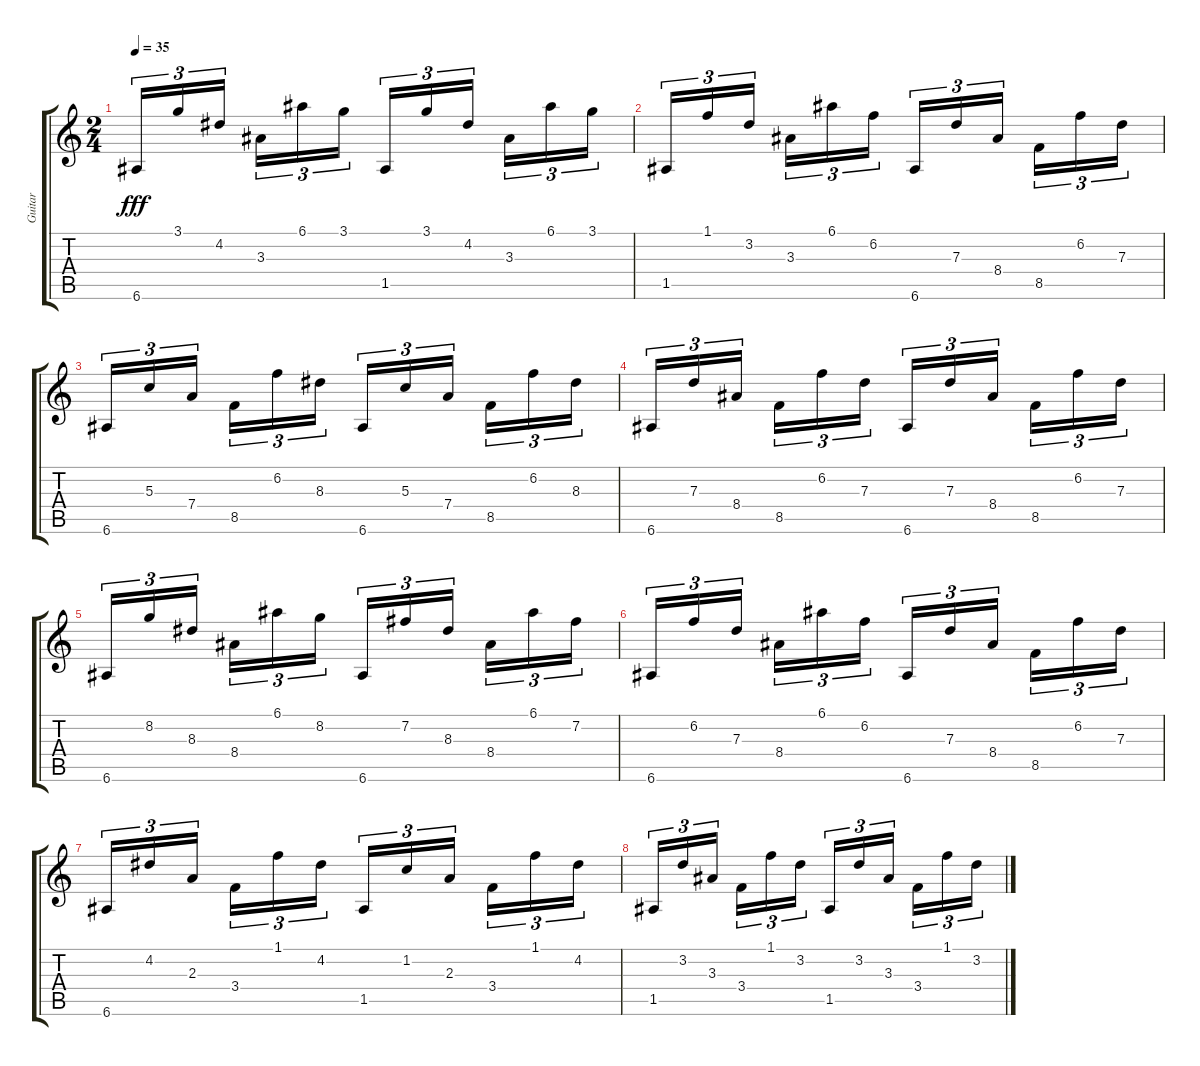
\track ("Guitar" "Guitar") {instrument acousticguitarnylon}
\staff {score tabs}
\tuning (E4 B3 G3 D3 A2 E2) {hide}
\ts (2 4)
\tempo 35
\clef g2
\ks c
6.6.16{tu (3 2) dy fff} 3.1.16{tu (3 2)} 4.2.16{tu (3 2) beam splitsecondary} 3.3.16{tu (3 2)} 6.1.16{tu (3 2)} 3.1.16{tu (3 2)} 1.5.16{tu (3 2)} 3.1.16{tu (3 2)} 4.2.16{tu (3 2) beam splitsecondary} 3.3.16{tu (3 2)} 6.1.16{tu (3 2)} 3.1.16{tu (3 2)} |
1.5.16{tu (3 2)} 1.1.16{tu (3 2)} 3.2.16{tu (3 2) beam splitsecondary} 3.3.16{tu (3 2)} 6.1.16{tu (3 2)} 6.2.16{tu (3 2)} 6.6.16{tu (3 2)} 7.3.16{tu (3 2)} 8.4.16{tu (3 2) beam splitsecondary} 8.5.16{tu (3 2)} 6.2.16{tu (3 2)} 7.3.16{tu (3 2)} |
6.6.16{tu (3 2)} 5.3.16{tu (3 2)} 7.4.16{tu (3 2) beam splitsecondary} 8.5.16{tu (3 2)} 6.2.16{tu (3 2)} 8.3.16{tu (3 2)} 6.6.16{tu (3 2)} 5.3.16{tu (3 2)} 7.4.16{tu (3 2) beam splitsecondary} 8.5.16{tu (3 2)} 6.2.16{tu (3 2)} 8.3.16{tu (3 2)} |
6.6.16{tu (3 2)} 7.3.16{tu (3 2)} 8.4.16{tu (3 2) beam splitsecondary} 8.5.16{tu (3 2)} 6.2.16{tu (3 2)} 7.3.16{tu (3 2)} 6.6.16{tu (3 2)} 7.3.16{tu (3 2)} 8.4.16{tu (3 2) beam splitsecondary} 8.5.16{tu (3 2)} 6.2.16{tu (3 2)} 7.3.16{tu (3 2)} |
6.6.16{tu (3 2)} 8.2.16{tu (3 2)} 8.3.16{tu (3 2) beam splitsecondary} 8.4.16{tu (3 2)} 6.1.16{tu (3 2)} 8.2.16{tu (3 2)} 6.6.16{tu (3 2)} 7.2.16{tu (3 2)} 8.3.16{tu (3 2) beam splitsecondary} 8.4.16{tu (3 2)} 6.1.16{tu (3 2)} 7.2.16{tu (3 2)} |
6.6.16{tu (3 2)} 6.2.16{tu (3 2)} 7.3.16{tu (3 2) beam splitsecondary} 8.4.16{tu (3 2)} 6.1.16{tu (3 2)} 6.2.16{tu (3 2)} 6.6.16{tu (3 2)} 7.3.16{tu (3 2)} 8.4.16{tu (3 2) beam splitsecondary} 8.5.16{tu (3 2)} 6.2.16{tu (3 2)} 7.3.16{tu (3 2)} |
6.6.16{tu (3 2)} 4.2.16{tu (3 2)} 2.3.16{tu (3 2) beam splitsecondary} 3.4.16{tu (3 2)} 1.1.16{tu (3 2)} 4.2.16{tu (3 2)} 1.5.16{tu (3 2)} 1.2.16{tu (3 2)} 2.3.16{tu (3 2) beam splitsecondary} 3.4.16{tu (3 2)} 1.1.16{tu (3 2)} 4.2.16{tu (3 2)} |
1.5.16{tu (3 2)} 3.2.16{tu (3 2)} 3.3.16{tu (3 2) beam splitsecondary} 3.4.16{tu (3 2)} 1.1.16{tu (3 2)} 3.2.16{tu (3 2)} 1.5.16{tu (3 2)} 3.2.16{tu (3 2)} 3.3.16{tu (3 2) beam splitsecondary} 3.4.16{tu (3 2)} 1.1.16{tu (3 2)} 3.2.16{tu (3 2)}
